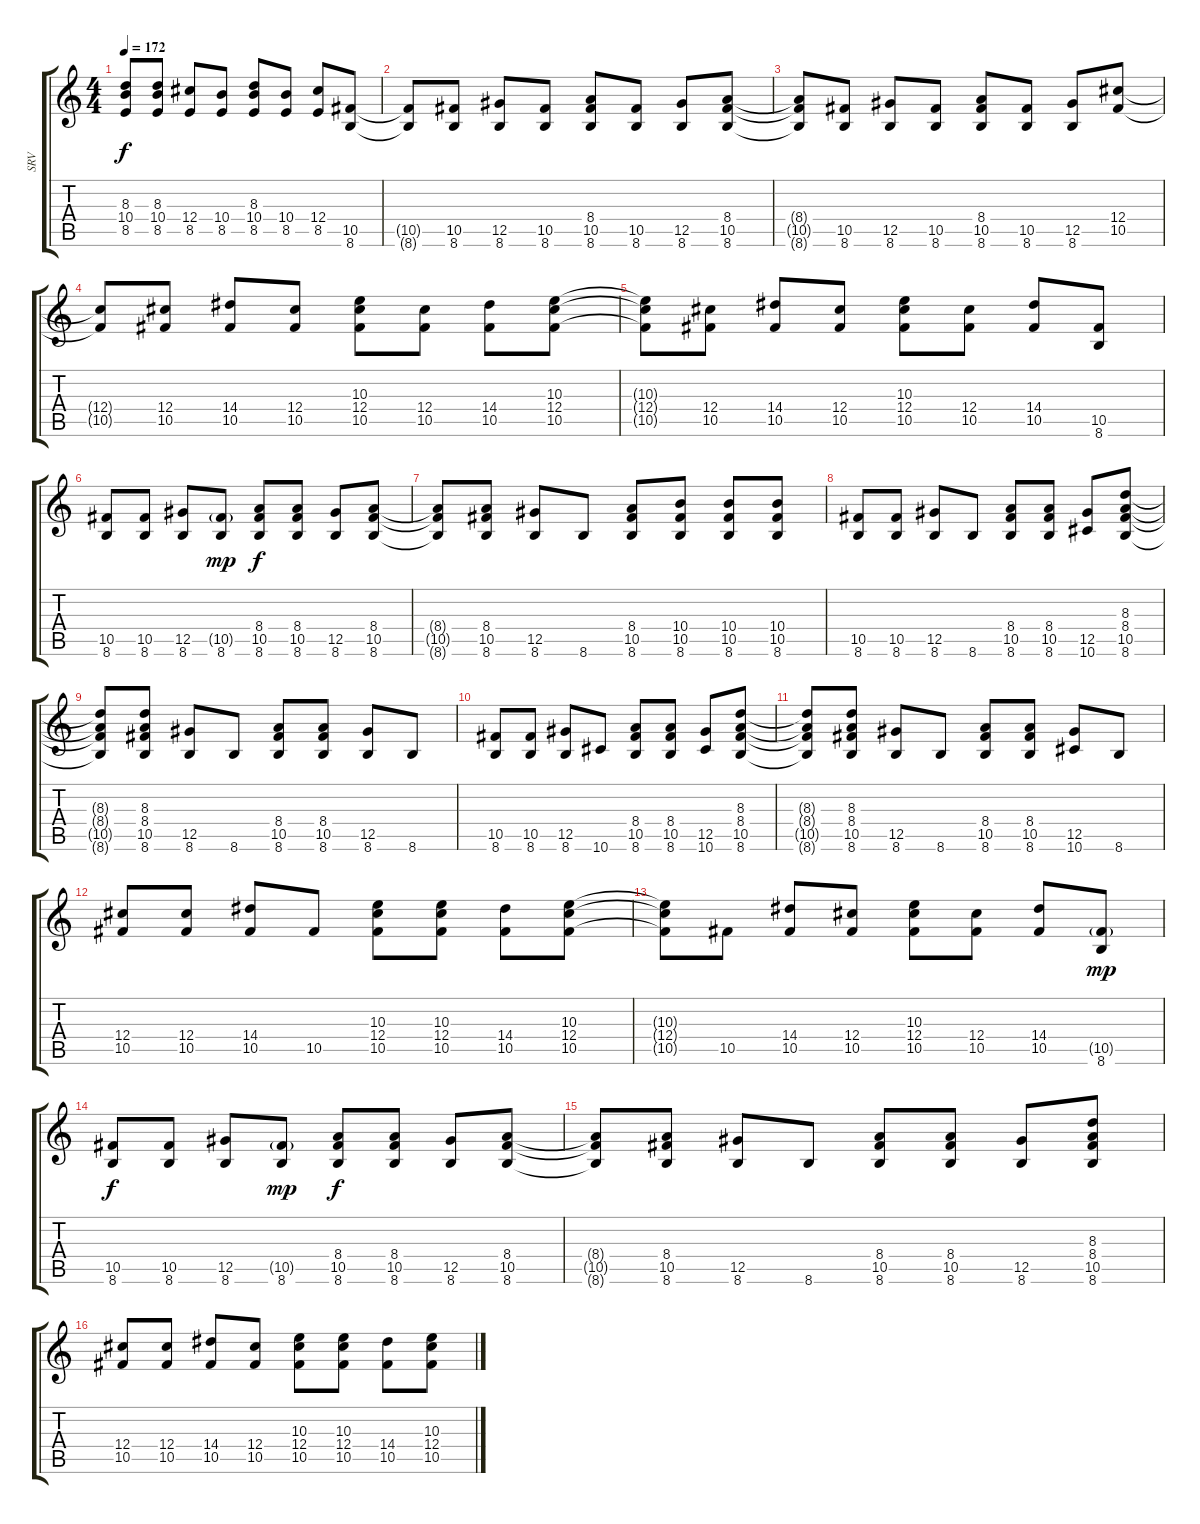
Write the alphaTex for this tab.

\track ("SRV" "SRV") {instrument overdrivenguitar}
\staff {score tabs}
\tuning (Eb4 Bb3 Gb3 Db3 Ab2 Eb2) {hide}
\ts (4 4)
\tempo 172
\clef g2
\ks c
(8.3{t} 10.4{t} 8.5{t}).8{dy f} (8.3 10.4 8.5).8 (12.4 8.5).8 (10.4 8.5).8 (8.3 10.4 8.5).8 (10.4 8.5).8 (12.4 8.5).8 (10.5 8.6).8 |
(10.5{t} 8.6{t}).8 (10.5 8.6).8 (12.5 8.6).8 (10.5 8.6).8 (8.4 10.5 8.6).8 (10.5 8.6).8 (12.5 8.6).8 (8.4 10.5 8.6).8 |
(8.4{t} 10.5{t} 8.6{t}).8 (10.5 8.6).8 (12.5 8.6).8 (10.5 8.6).8 (8.4 10.5 8.6).8 (10.5 8.6).8 (12.5 8.6).8 (12.4 10.5).8 |
(12.4{t} 10.5{t}).8 (12.4 10.5).8 (14.4 10.5).8 (12.4 10.5).8 (10.3 12.4 10.5).8 (12.4 10.5).8 (14.4 10.5).8 (10.3 12.4 10.5).8 |
(10.3{t} 12.4{t} 10.5{t}).8 (12.4 10.5).8 (14.4 10.5).8 (12.4 10.5).8 (10.3 12.4 10.5).8 (12.4 10.5).8 (14.4 10.5).8 (10.5 8.6).8 |
(10.5 8.6).8 (10.5 8.6).8 (12.5 8.6).8 (10.5{g} 8.6).8{dy mp} (8.4 10.5 8.6).8{dy f} (8.4 10.5 8.6).8 (12.5 8.6).8 (8.4 10.5 8.6).8 |
(8.4{t} 10.5{t} 8.6{t}).8 (8.4 10.5 8.6).8 (12.5 8.6).8 8.6.8 (8.4 10.5 8.6).8 (10.4 10.5 8.6).8 (10.4 10.5 8.6).8 (10.4 10.5 8.6).8 |
(10.5 8.6).8 (10.5 8.6).8 (12.5 8.6).8 8.6.8 (8.4 10.5 8.6).8 (8.4 10.5 8.6).8 (12.5 10.6).8 (8.3 8.4 10.5 8.6).8 |
(8.3{t} 8.4{t} 10.5{t} 8.6{t}).8 (8.3 8.4 10.5 8.6).8 (12.5 8.6).8 8.6.8 (8.4 10.5 8.6).8 (8.4 10.5 8.6).8 (12.5 8.6).8 8.6.8 |
(10.5 8.6).8 (10.5 8.6).8 (12.5 8.6).8 10.6.8 (8.4 10.5 8.6).8 (8.4 10.5 8.6).8 (12.5 10.6).8 (8.3 8.4 10.5 8.6).8 |
(8.3{t} 8.4{t} 10.5{t} 8.6{t}).8 (8.3 8.4 10.5 8.6).8 (12.5 8.6).8 8.6.8 (8.4 10.5 8.6).8 (8.4 10.5 8.6).8 (12.5 10.6).8 8.6.8 |
(12.4 10.5).8 (12.4 10.5).8 (14.4 10.5).8 10.5.8 (10.3 12.4 10.5).8 (10.3 12.4 10.5).8 (14.4 10.5).8 (10.3 12.4 10.5).8 |
(10.3{t} 12.4{t} 10.5{t}).8 10.5.8 (14.4 10.5).8 (12.4 10.5).8 (10.3 12.4 10.5).8 (12.4 10.5).8 (14.4 10.5).8 (10.5{g} 8.6).8{dy mp} |
(10.5 8.6).8{dy f} (10.5 8.6).8 (12.5 8.6).8 (10.5{g} 8.6).8{dy mp} (8.4 10.5 8.6).8{dy f} (8.4 10.5 8.6).8 (12.5 8.6).8 (8.4 10.5 8.6).8 |
(8.4{t} 10.5{t} 8.6{t}).8 (8.4 10.5 8.6).8 (12.5 8.6).8 8.6.8 (8.4 10.5 8.6).8 (8.4 10.5 8.6).8 (12.5 8.6).8 (8.3 8.4 10.5 8.6).8 |
(12.4 10.5).8 (12.4 10.5).8 (14.4 10.5).8 (12.4 10.5).8 (10.3 12.4 10.5).8 (10.3 12.4 10.5).8 (14.4 10.5).8 (10.3 12.4 10.5).8
